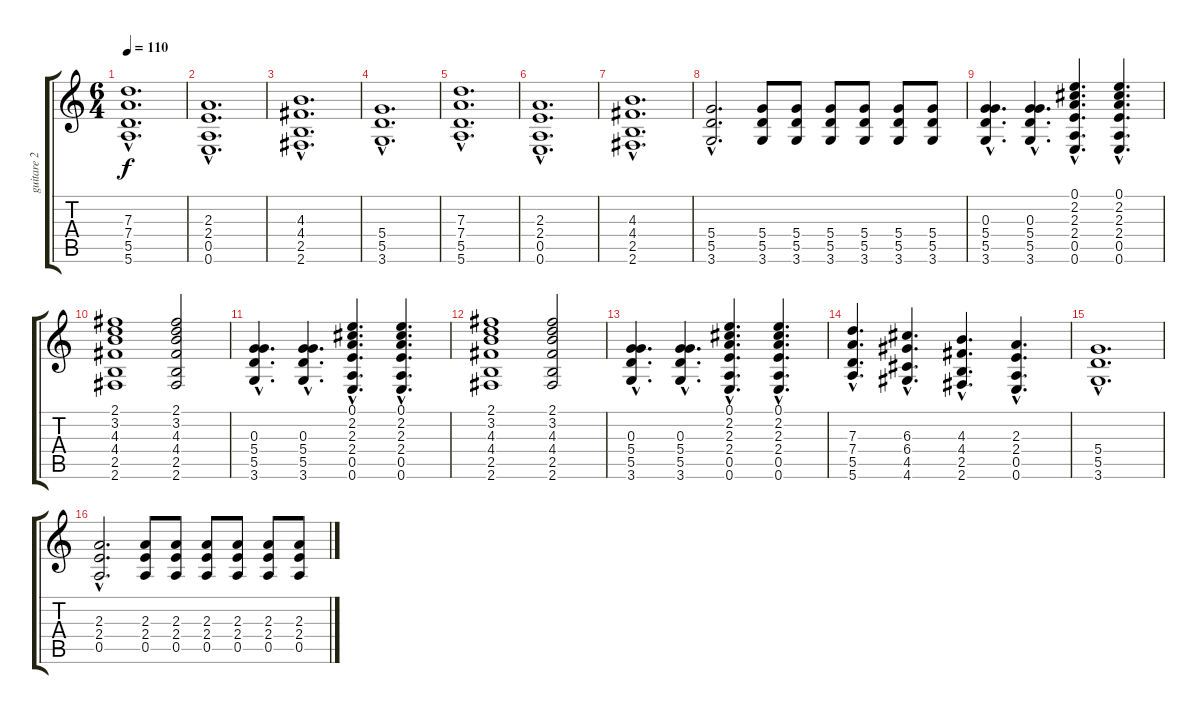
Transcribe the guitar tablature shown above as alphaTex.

\track ("guitare 2" "guitare 2") {instrument overdrivenguitar}
\staff {score tabs}
\tuning (E4 B3 G3 D3 A2 E2) {hide}
\ts (6 4)
\tempo 110
\clef g2
\ks c
(7.3{hac} 7.4{hac} 5.5{hac} 5.6{hac}).1{d dy f} |
(2.3{hac} 2.4{hac} 0.5{hac} 0.6{hac}).1{d} |
(4.3{hac} 4.4{hac} 2.5{hac} 2.6{hac}).1{d} |
(5.4{hac} 5.5{hac} 3.6{hac}).1{d} |
(7.3{hac} 7.4{hac} 5.5{hac} 5.6{hac}).1{d} |
(2.3{hac} 2.4{hac} 0.5{hac} 0.6{hac}).1{d} |
(4.3{hac} 4.4{hac} 2.5{hac} 2.6{hac}).1{d} |
(5.4{hac} 5.5{hac} 3.6{hac}).2{d} (5.4 5.5 3.6).8 (5.4 5.5 3.6).8 (5.4 5.5 3.6).8 (5.4 5.5 3.6).8 (5.4 5.5 3.6).8 (5.4 5.5 3.6).8 |
(0.3{hac} 5.4{hac} 5.5{hac} 3.6{hac}).4{d} (0.3{hac} 5.4{hac} 5.5{hac} 3.6{hac}).4{d} (0.1{hac} 2.2{hac} 2.3{hac} 2.4{hac} 0.5{hac} 0.6{hac}).4{d} (0.1{hac} 2.2{hac} 2.3{hac} 2.4{hac} 0.5{hac} 0.6{hac}).4{d} |
(2.1 3.2 4.3 4.4 2.5 2.6).1 (2.1 3.2 4.3 4.4 2.5 2.6).2 |
(0.3{hac} 5.4{hac} 5.5{hac} 3.6{hac}).4{d} (0.3{hac} 5.4{hac} 5.5{hac} 3.6{hac}).4{d} (0.1{hac} 2.2{hac} 2.3{hac} 2.4{hac} 0.5{hac} 0.6{hac}).4{d} (0.1{hac} 2.2{hac} 2.3{hac} 2.4{hac} 0.5{hac} 0.6{hac}).4{d} |
(2.1 3.2 4.3 4.4 2.5 2.6).1 (2.1 3.2 4.3 4.4 2.5 2.6).2 |
(0.3{hac} 5.4{hac} 5.5{hac} 3.6{hac}).4{d} (0.3{hac} 5.4{hac} 5.5{hac} 3.6{hac}).4{d} (0.1{hac} 2.2{hac} 2.3{hac} 2.4{hac} 0.5{hac} 0.6{hac}).4{d} (0.1{hac} 2.2{hac} 2.3{hac} 2.4{hac} 0.5{hac} 0.6{hac}).4{d} |
(7.3{hac} 7.4{hac} 5.5{hac} 5.6{hac}).4{d} (6.3{hac} 6.4{hac} 4.5{hac} 4.6{hac}).4{d} (4.3{hac} 4.4{hac} 2.5{hac} 2.6{hac}).4{d} (2.3{hac} 2.4{hac} 0.5{hac} 0.6{hac}).4{d} |
(5.4{hac} 5.5{hac} 3.6{hac}).1{d} |
(2.3{hac} 2.4{hac} 0.5{hac}).2{d} (2.3 2.4 0.5).8 (2.3 2.4 0.5).8 (2.3 2.4 0.5).8 (2.3 2.4 0.5).8 (2.3 2.4 0.5).8 (2.3 2.4 0.5).8
